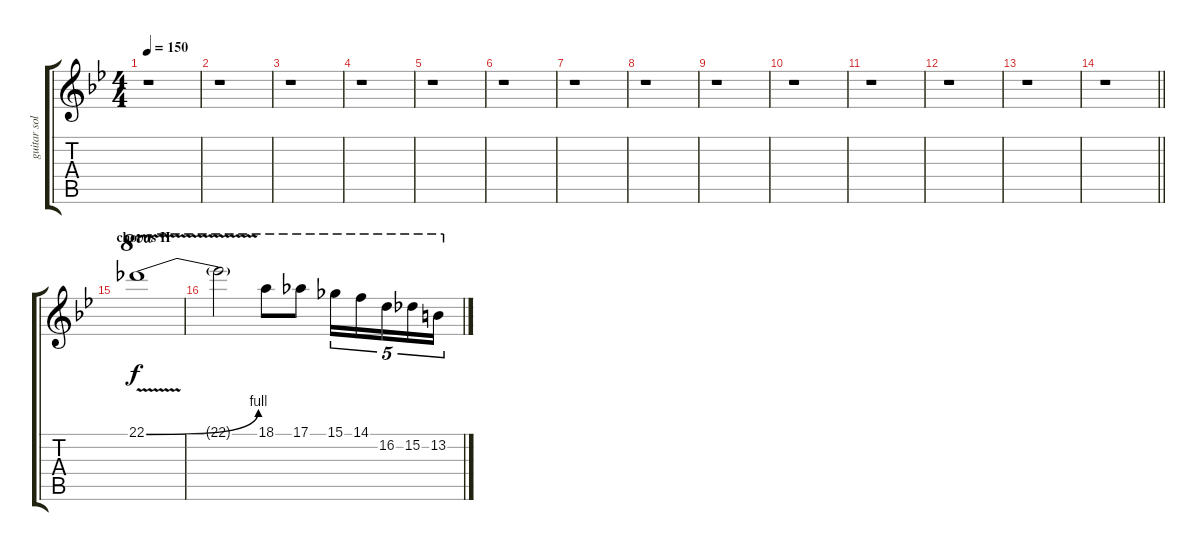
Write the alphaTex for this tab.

\track ("guitar solo" "guitar sol") {instrument electricguitarmuted}
\staff {score tabs}
\tuning (Eb4 Bb3 Gb3 Db3 Ab2 Eb2) {hide}
\ts (4 4)
\tempo 150
\clef g2
\ks bb
r.1{dy f} |
r.1 |
r.1 |
r.1 |
r.1 |
r.1 |
r.1 |
r.1 |
r.1 |
r.1 |
r.1 |
r.1 |
r.1 |
\barLineRight lightlight
r.1 |
\section ("" "chorus II")
22.1{be (bend 0 0 60 4) v}.1{ot 8va} |
22.1{t}.2{ot 8va} 18.1.8{ot 8va} 17.1.8{ot 8va} 15.1.16{tu (5 4) ot 8va} 14.1.16{tu (5 4) ot 8va} 16.2.16{tu (5 4) ot 8va} 15.2.16{tu (5 4) ot 8va} 13.2.16{tu (5 4) ot 8va}
